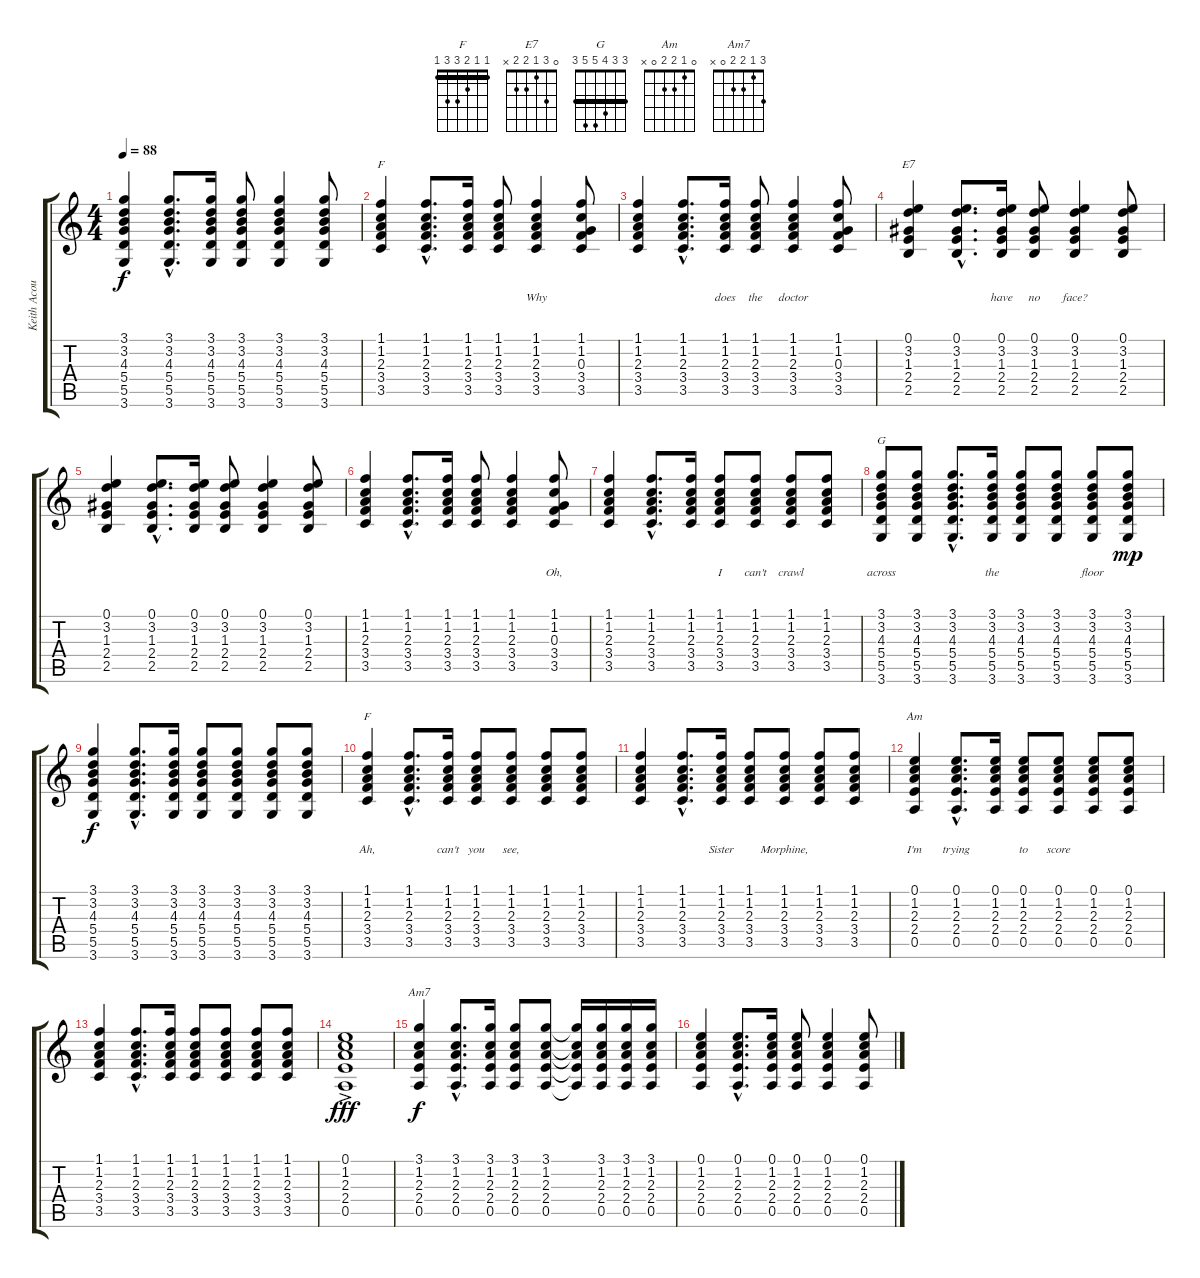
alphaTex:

\track ("Keith Acoustic" "Keith Acou") {instrument acousticguitarsteel}
\staff {score tabs}
\tuning (E4 B3 G3 D3 A2 E2) {hide}
\chord ("F" 1 1 2 3 3 x) {barre 1}
\chord ("E7" 0 3 1 2 2 x)
\chord ("G" 3 3 4 5 5 3) {barre 3}
\chord ("F" 1 1 2 3 3 1) {barre 1}
\chord ("Am" 0 1 2 2 0 x)
\chord ("Am7" 3 1 2 2 0 x)
\ts (4 4)
\tempo 88
\clef g2
\ks c
(3.1 3.2 4.3 5.4 5.5 3.6).4{lyrics (0 "") lyrics (1 "") lyrics (2 "") lyrics (3 "") lyrics (4 "") dy f} (3.1{hac} 3.2{hac} 4.3{hac} 5.4{hac} 5.5{hac} 3.6{hac}).8{d lyrics (0 "") lyrics (1 "") lyrics (2 "") lyrics (3 "") lyrics (4 "")} (3.1 3.2 4.3 5.4 5.5 3.6).16{lyrics (0 "") lyrics (1 "") lyrics (2 "") lyrics (3 "") lyrics (4 "")} (3.1 3.2 4.3 5.4 5.5 3.6).8{lyrics (0 "") lyrics (1 "") lyrics (2 "") lyrics (3 "") lyrics (4 "")} (3.1 3.2 4.3 5.4 5.5 3.6).4{lyrics (0 "") lyrics (1 "") lyrics (2 "") lyrics (3 "") lyrics (4 "")} (3.1 3.2 4.3 5.4 5.5 3.6).8{lyrics (0 "") lyrics (1 "") lyrics (2 "") lyrics (3 "") lyrics (4 "")} |
(1.1 1.2 2.3 3.4 3.5).4{ch "F" lyrics (0 "") lyrics (1 "") lyrics (2 "") lyrics (3 "") lyrics (4 "")} (1.1{hac} 1.2{hac} 2.3{hac} 3.4{hac} 3.5{hac}).8{d lyrics (0 "") lyrics (1 "") lyrics (2 "") lyrics (3 "") lyrics (4 "")} (1.1 1.2 2.3 3.4 3.5).16{lyrics (0 "") lyrics (1 "") lyrics (2 "") lyrics (3 "") lyrics (4 "")} (1.1 1.2 2.3 3.4 3.5).8{lyrics (0 "") lyrics (1 "") lyrics (2 "") lyrics (3 "") lyrics (4 "")} (1.1 1.2 2.3 3.4 3.5).4{lyrics (0 "Why") lyrics (1 "") lyrics (2 "") lyrics (3 "") lyrics (4 "")} (1.1 1.2 0.3 3.4 3.5).8{lyrics (0 "") lyrics (1 "") lyrics (2 "") lyrics (3 "") lyrics (4 "")} |
(1.1 1.2 2.3 3.4 3.5).4{lyrics (0 "") lyrics (1 "") lyrics (2 "") lyrics (3 "") lyrics (4 "")} (1.1{hac} 1.2{hac} 2.3{hac} 3.4{hac} 3.5{hac}).8{d lyrics (0 "") lyrics (1 "") lyrics (2 "") lyrics (3 "") lyrics (4 "")} (1.1 1.2 2.3 3.4 3.5).16{lyrics (0 "does") lyrics (1 "") lyrics (2 "") lyrics (3 "") lyrics (4 "")} (1.1 1.2 2.3 3.4 3.5).8{lyrics (0 "the") lyrics (1 "") lyrics (2 "") lyrics (3 "") lyrics (4 "")} (1.1 1.2 2.3 3.4 3.5).4{lyrics (0 "doctor") lyrics (1 "") lyrics (2 "") lyrics (3 "") lyrics (4 "")} (1.1 1.2 0.3 3.4 3.5).8{lyrics (0 "") lyrics (1 "") lyrics (2 "") lyrics (3 "") lyrics (4 "")} |
(0.1 3.2 1.3 2.4 2.5).4{ch "E7" lyrics (0 "") lyrics (1 "") lyrics (2 "") lyrics (3 "") lyrics (4 "")} (0.1{hac} 3.2{hac} 1.3{hac} 2.4{hac} 2.5{hac}).8{d lyrics (0 "") lyrics (1 "") lyrics (2 "") lyrics (3 "") lyrics (4 "")} (0.1 3.2 1.3 2.4 2.5).16{lyrics (0 "have") lyrics (1 "") lyrics (2 "") lyrics (3 "") lyrics (4 "")} (0.1 3.2 1.3 2.4 2.5).8{lyrics (0 "no") lyrics (1 "") lyrics (2 "") lyrics (3 "") lyrics (4 "")} (0.1 3.2 1.3 2.4 2.5).4{lyrics (0 "face?") lyrics (1 "") lyrics (2 "") lyrics (3 "") lyrics (4 "")} (0.1 3.2 1.3 2.4 2.5).8{lyrics (0 "") lyrics (1 "") lyrics (2 "") lyrics (3 "") lyrics (4 "")} |
(0.1 3.2 1.3 2.4 2.5).4{lyrics (0 "") lyrics (1 "") lyrics (2 "") lyrics (3 "") lyrics (4 "")} (0.1{hac} 3.2{hac} 1.3{hac} 2.4{hac} 2.5{hac}).8{d lyrics (0 "") lyrics (1 "") lyrics (2 "") lyrics (3 "") lyrics (4 "")} (0.1 3.2 1.3 2.4 2.5).16{lyrics (0 "") lyrics (1 "") lyrics (2 "") lyrics (3 "") lyrics (4 "")} (0.1 3.2 1.3 2.4 2.5).8{lyrics (0 "") lyrics (1 "") lyrics (2 "") lyrics (3 "") lyrics (4 "")} (0.1 3.2 1.3 2.4 2.5).4{lyrics (0 "") lyrics (1 "") lyrics (2 "") lyrics (3 "") lyrics (4 "")} (0.1 3.2 1.3 2.4 2.5).8{lyrics (0 "") lyrics (1 "") lyrics (2 "") lyrics (3 "") lyrics (4 "")} |
(1.1 1.2 2.3 3.4 3.5).4{lyrics (0 "") lyrics (1 "") lyrics (2 "") lyrics (3 "") lyrics (4 "")} (1.1{hac} 1.2{hac} 2.3{hac} 3.4{hac} 3.5{hac}).8{d lyrics (0 "") lyrics (1 "") lyrics (2 "") lyrics (3 "") lyrics (4 "")} (1.1 1.2 2.3 3.4 3.5).16{lyrics (0 "") lyrics (1 "") lyrics (2 "") lyrics (3 "") lyrics (4 "")} (1.1 1.2 2.3 3.4 3.5).8{lyrics (0 "") lyrics (1 "") lyrics (2 "") lyrics (3 "") lyrics (4 "")} (1.1 1.2 2.3 3.4 3.5).4{lyrics (0 "") lyrics (1 "") lyrics (2 "") lyrics (3 "") lyrics (4 "")} (1.1 1.2 0.3 3.4 3.5).8{lyrics (0 "Oh,") lyrics (1 "") lyrics (2 "") lyrics (3 "") lyrics (4 "")} |
(1.1 1.2 2.3 3.4 3.5).4{lyrics (0 "") lyrics (1 "") lyrics (2 "") lyrics (3 "") lyrics (4 "")} (1.1{hac} 1.2{hac} 2.3{hac} 3.4{hac} 3.5{hac}).8{d lyrics (0 "") lyrics (1 "") lyrics (2 "") lyrics (3 "") lyrics (4 "")} (1.1 1.2 2.3 3.4 3.5).16{lyrics (0 "") lyrics (1 "") lyrics (2 "") lyrics (3 "") lyrics (4 "")} (1.1 1.2 2.3 3.4 3.5).8{lyrics (0 "I") lyrics (1 "") lyrics (2 "") lyrics (3 "") lyrics (4 "")} (1.1 1.2 2.3 3.4 3.5).8{lyrics (0 "can't") lyrics (1 "") lyrics (2 "") lyrics (3 "") lyrics (4 "")} (1.1 1.2 2.3 3.4 3.5).8{lyrics (0 "crawl") lyrics (1 "") lyrics (2 "") lyrics (3 "") lyrics (4 "")} (1.1 1.2 2.3 3.4 3.5).8{lyrics (0 "") lyrics (1 "") lyrics (2 "") lyrics (3 "") lyrics (4 "")} |
(3.1 3.2 4.3 5.4 5.5 3.6).8{ch "G" lyrics (0 "across") lyrics (1 "") lyrics (2 "") lyrics (3 "") lyrics (4 "")} (3.1 3.2 4.3 5.4 5.5 3.6).8{lyrics (0 "") lyrics (1 "") lyrics (2 "") lyrics (3 "") lyrics (4 "")} (3.1{hac} 3.2{hac} 4.3{hac} 5.4{hac} 5.5{hac} 3.6{hac}).8{d lyrics (0 "") lyrics (1 "") lyrics (2 "") lyrics (3 "") lyrics (4 "")} (3.1 3.2 4.3 5.4 5.5 3.6).16{lyrics (0 "the") lyrics (1 "") lyrics (2 "") lyrics (3 "") lyrics (4 "")} (3.1 3.2 4.3 5.4 5.5 3.6).8{lyrics (0 "") lyrics (1 "") lyrics (2 "") lyrics (3 "") lyrics (4 "")} (3.1 3.2 4.3 5.4 5.5 3.6).8{lyrics (0 "") lyrics (1 "") lyrics (2 "") lyrics (3 "") lyrics (4 "")} (3.1 3.2 4.3 5.4 5.5 3.6).8{lyrics (0 "floor") lyrics (1 "") lyrics (2 "") lyrics (3 "") lyrics (4 "")} (3.1 3.2 4.3 5.4 5.5 3.6).8{lyrics (0 "") lyrics (1 "") lyrics (2 "") lyrics (3 "") lyrics (4 "") dy mp} |
(3.1 3.2 4.3 5.4 5.5 3.6).4{lyrics (0 "") lyrics (1 "") lyrics (2 "") lyrics (3 "") lyrics (4 "") dy f} (3.1{hac} 3.2{hac} 4.3{hac} 5.4{hac} 5.5{hac} 3.6{hac}).8{d lyrics (0 "") lyrics (1 "") lyrics (2 "") lyrics (3 "") lyrics (4 "")} (3.1 3.2 4.3 5.4 5.5 3.6).16{lyrics (0 "") lyrics (1 "") lyrics (2 "") lyrics (3 "") lyrics (4 "")} (3.1 3.2 4.3 5.4 5.5 3.6).8{lyrics (0 "") lyrics (1 "") lyrics (2 "") lyrics (3 "") lyrics (4 "")} (3.1 3.2 4.3 5.4 5.5 3.6).8{lyrics (0 "") lyrics (1 "") lyrics (2 "") lyrics (3 "") lyrics (4 "")} (3.1 3.2 4.3 5.4 5.5 3.6).8{lyrics (0 "") lyrics (1 "") lyrics (2 "") lyrics (3 "") lyrics (4 "")} (3.1 3.2 4.3 5.4 5.5 3.6).8{lyrics (0 "") lyrics (1 "") lyrics (2 "") lyrics (3 "") lyrics (4 "")} |
(1.1 1.2 2.3 3.4 3.5).4{ch "F" lyrics (0 "Ah,") lyrics (1 "") lyrics (2 "") lyrics (3 "") lyrics (4 "")} (1.1{hac} 1.2{hac} 2.3{hac} 3.4{hac} 3.5{hac}).8{d lyrics (0 "") lyrics (1 "") lyrics (2 "") lyrics (3 "") lyrics (4 "")} (1.1 1.2 2.3 3.4 3.5).16{lyrics (0 "can't") lyrics (1 "") lyrics (2 "") lyrics (3 "") lyrics (4 "")} (1.1 1.2 2.3 3.4 3.5).8{lyrics (0 "you") lyrics (1 "") lyrics (2 "") lyrics (3 "") lyrics (4 "")} (1.1 1.2 2.3 3.4 3.5).8{lyrics (0 "see,") lyrics (1 "") lyrics (2 "") lyrics (3 "") lyrics (4 "")} (1.1 1.2 2.3 3.4 3.5).8{lyrics (0 "") lyrics (1 "") lyrics (2 "") lyrics (3 "") lyrics (4 "")} (1.1 1.2 2.3 3.4 3.5).8{lyrics (0 "") lyrics (1 "") lyrics (2 "") lyrics (3 "") lyrics (4 "")} |
(1.1 1.2 2.3 3.4 3.5).4{lyrics (0 "") lyrics (1 "") lyrics (2 "") lyrics (3 "") lyrics (4 "")} (1.1{hac} 1.2{hac} 2.3{hac} 3.4{hac} 3.5{hac}).8{d lyrics (0 "") lyrics (1 "") lyrics (2 "") lyrics (3 "") lyrics (4 "")} (1.1 1.2 2.3 3.4 3.5).16{lyrics (0 "Sister") lyrics (1 "") lyrics (2 "") lyrics (3 "") lyrics (4 "")} (1.1 1.2 2.3 3.4 3.5).8{lyrics (0 "") lyrics (1 "") lyrics (2 "") lyrics (3 "") lyrics (4 "")} (1.1 1.2 2.3 3.4 3.5).8{lyrics (0 "Morphine,") lyrics (1 "") lyrics (2 "") lyrics (3 "") lyrics (4 "")} (1.1 1.2 2.3 3.4 3.5).8{lyrics (0 "") lyrics (1 "") lyrics (2 "") lyrics (3 "") lyrics (4 "")} (1.1 1.2 2.3 3.4 3.5).8{lyrics (0 "") lyrics (1 "") lyrics (2 "") lyrics (3 "") lyrics (4 "")} |
(0.1 1.2 2.3 2.4 0.5).4{ch "Am" lyrics (0 "I'm") lyrics (1 "") lyrics (2 "") lyrics (3 "") lyrics (4 "")} (0.1{hac} 1.2{hac} 2.3{hac} 2.4{hac} 0.5{hac}).8{d lyrics (0 "trying") lyrics (1 "") lyrics (2 "") lyrics (3 "") lyrics (4 "")} (0.1 1.2 2.3 2.4 0.5).16{lyrics (0 "") lyrics (1 "") lyrics (2 "") lyrics (3 "") lyrics (4 "")} (0.1 1.2 2.3 2.4 0.5).8{lyrics (0 "to") lyrics (1 "") lyrics (2 "") lyrics (3 "") lyrics (4 "")} (0.1 1.2 2.3 2.4 0.5).8{lyrics (0 "score") lyrics (1 "") lyrics (2 "") lyrics (3 "") lyrics (4 "")} (0.1 1.2 2.3 2.4 0.5).8{lyrics (0 "") lyrics (1 "") lyrics (2 "") lyrics (3 "") lyrics (4 "")} (0.1 1.2 2.3 2.4 0.5).8{lyrics (0 "") lyrics (1 "") lyrics (2 "") lyrics (3 "") lyrics (4 "")} |
(1.1 1.2 2.3 3.4 3.5).4{lyrics (0 "") lyrics (1 "") lyrics (2 "") lyrics (3 "") lyrics (4 "")} (1.1{hac} 1.2{hac} 2.3{hac} 3.4{hac} 3.5{hac}).8{d lyrics (0 "") lyrics (1 "") lyrics (2 "") lyrics (3 "") lyrics (4 "")} (1.1 1.2 2.3 3.4 3.5).16{lyrics (0 "") lyrics (1 "") lyrics (2 "") lyrics (3 "") lyrics (4 "")} (1.1 1.2 2.3 3.4 3.5).8{lyrics (0 "") lyrics (1 "") lyrics (2 "") lyrics (3 "") lyrics (4 "")} (1.1 1.2 2.3 3.4 3.5).8{lyrics (0 "") lyrics (1 "") lyrics (2 "") lyrics (3 "") lyrics (4 "")} (1.1 1.2 2.3 3.4 3.5).8{lyrics (0 "") lyrics (1 "") lyrics (2 "") lyrics (3 "") lyrics (4 "")} (1.1 1.2 2.3 3.4 3.5).8{lyrics (0 "") lyrics (1 "") lyrics (2 "") lyrics (3 "") lyrics (4 "")} |
(0.1{ac} 1.2{ac} 2.3{ac} 2.4{ac} 0.5{ac}).1{lyrics (0 "") lyrics (1 "") lyrics (2 "") lyrics (3 "") lyrics (4 "") dy fff} |
(3.1 1.2 2.3 2.4 0.5).4{ch "Am7" lyrics (0 "") lyrics (1 "") lyrics (2 "") lyrics (3 "") lyrics (4 "") dy f} (3.1{hac} 1.2{hac} 2.3{hac} 2.4{hac} 0.5{hac}).8{d lyrics (0 "") lyrics (1 "") lyrics (2 "") lyrics (3 "") lyrics (4 "")} (3.1 1.2 2.3 2.4 0.5).16{lyrics (0 "") lyrics (1 "") lyrics (2 "") lyrics (3 "") lyrics (4 "")} (3.1 1.2 2.3 2.4 0.5).8{lyrics (0 "") lyrics (1 "") lyrics (2 "") lyrics (3 "") lyrics (4 "")} (3.1 1.2 2.3 2.4 0.5).8{lyrics (0 "") lyrics (1 "") lyrics (2 "") lyrics (3 "") lyrics (4 "")} (3.1{t} 1.2{t} 2.3{t} 2.4{t} 0.5{t}).16{lyrics (0 "") lyrics (1 "") lyrics (2 "") lyrics (3 "") lyrics (4 "")} (3.1 1.2 2.3 2.4 0.5).16{lyrics (0 "") lyrics (1 "") lyrics (2 "") lyrics (3 "") lyrics (4 "")} (3.1 1.2 2.3 2.4 0.5).16{lyrics (0 "") lyrics (1 "") lyrics (2 "") lyrics (3 "") lyrics (4 "")} (3.1 1.2 2.3 2.4 0.5).16{lyrics (0 "") lyrics (1 "") lyrics (2 "") lyrics (3 "") lyrics (4 "")} |
(0.1 1.2 2.3 2.4 0.5).4{lyrics (0 "") lyrics (1 "") lyrics (2 "") lyrics (3 "") lyrics (4 "")} (0.1{hac} 1.2{hac} 2.3{hac} 2.4{hac} 0.5{hac}).8{d lyrics (0 "") lyrics (1 "") lyrics (2 "") lyrics (3 "") lyrics (4 "")} (0.1 1.2 2.3 2.4 0.5).16{lyrics (0 "") lyrics (1 "") lyrics (2 "") lyrics (3 "") lyrics (4 "")} (0.1 1.2 2.3 2.4 0.5).8{lyrics (0 "") lyrics (1 "") lyrics (2 "") lyrics (3 "") lyrics (4 "")} (0.1 1.2 2.3 2.4 0.5).4{lyrics (0 "") lyrics (1 "") lyrics (2 "") lyrics (3 "") lyrics (4 "")} (0.1 1.2 2.3 2.4 0.5).8{lyrics (0 "") lyrics (1 "") lyrics (2 "") lyrics (3 "") lyrics (4 "")}
